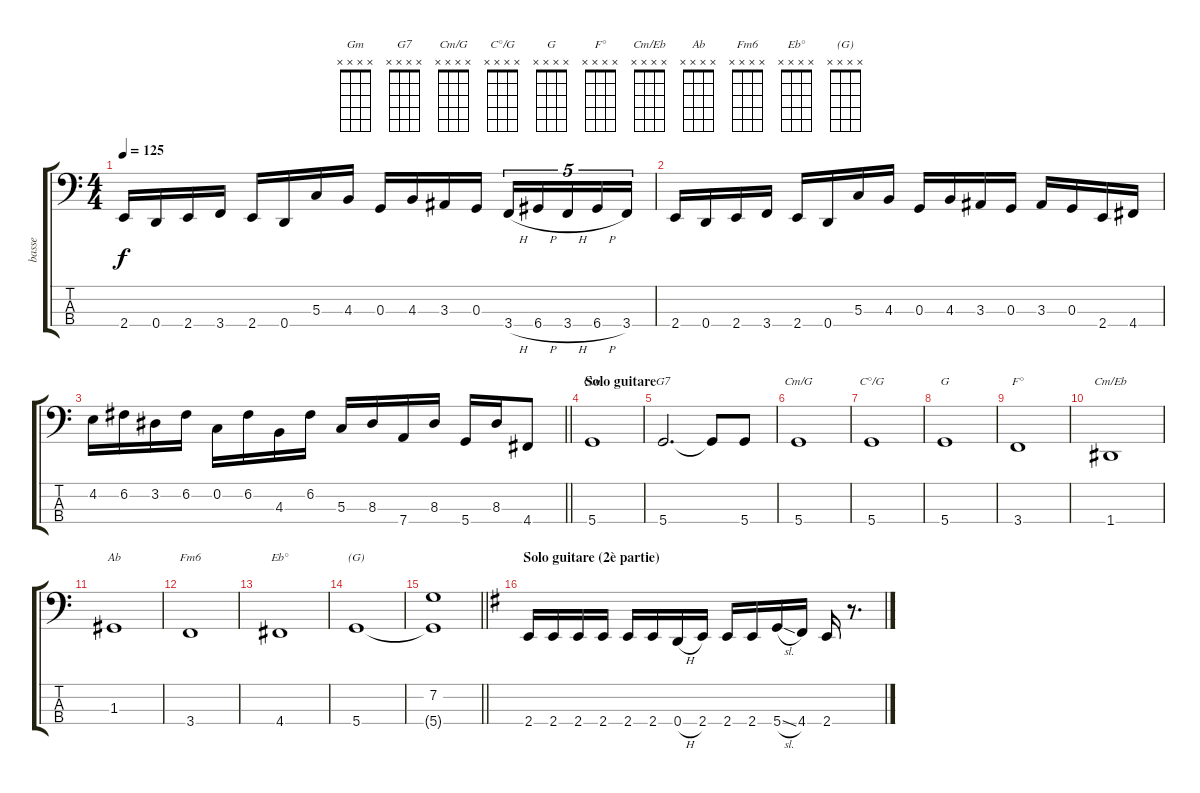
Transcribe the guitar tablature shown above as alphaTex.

\track ("basse" "basse") {instrument electricbassfinger}
\staff {score tabs}
\tuning (F2 C2 G1 D1) {hide}
\chord ("Gm" x x x x)
\chord ("G7" x x x x)
\chord ("Cm/G" x x x x)
\chord ("C°/G" x x x x)
\chord ("G" x x x x)
\chord ("F°" x x x x)
\chord ("Cm/Eb" x x x x)
\chord ("Ab" x x x x)
\chord ("Fm6" x x x x)
\chord ("Eb°" x x x x)
\chord ("(G)" x x x x)
\ts (4 4)
\tempo 125
\clef f4
\ks aminor
2.4.16{dy f} 0.4.16 2.4.16 3.4.16 2.4.16 0.4.16 5.3.16 4.3.16 0.3.16 4.3.16 3.3.16 0.3.16 3.4{h}.16{tu (5 4)} 6.4{h}.16{tu (5 4)} 3.4{h}.16{tu (5 4)} 6.4{h}.16{tu (5 4)} 3.4.16{tu (5 4)} |
2.4.16 0.4.16 2.4.16 3.4.16 2.4.16 0.4.16 5.3.16 4.3.16 0.3.16 4.3.16 3.3.16 0.3.16 3.3.16 0.3.16 2.4.16 4.4.16 |
\barLineRight lightlight
4.2.16 6.2.16 3.2.16 6.2.16 0.2.16 6.2.16 4.3.16 6.2.16 5.3.16 8.3.16 7.4.16 8.3.16 5.4.16 8.3.16 4.4.8 |
\section ("" "Solo guitare")
5.4.1{ch "Gm"} |
\ks c
5.4.2{d ch "G7"} 5.4{t}.8 5.4.8 |
\ks aminor
5.4.1{ch "Cm/G"} |
5.4.1{ch "C°/G"} |
5.4.1{ch "G"} |
3.4.1{ch "F°"} |
1.4.1{ch "Cm/Eb"} |
\ks c
1.3.1{ch "Ab"} |
\ks aminor
3.4.1{ch "Fm6"} |
4.4.1{ch "Eb°"} |
5.4.1{ch "(G)"} |
\barLineRight lightlight
(7.2 5.4{t}).1 |
\section ("" "Solo guitare (2è partie)")
\ks eminor
2.4.16 2.4.16 2.4.16 2.4.16 2.4.16 2.4.16 0.4{h}.16 2.4.16 2.4.16 2.4.16 5.4{sl}.16 4.4.16 2.4.16 r.8{d}
